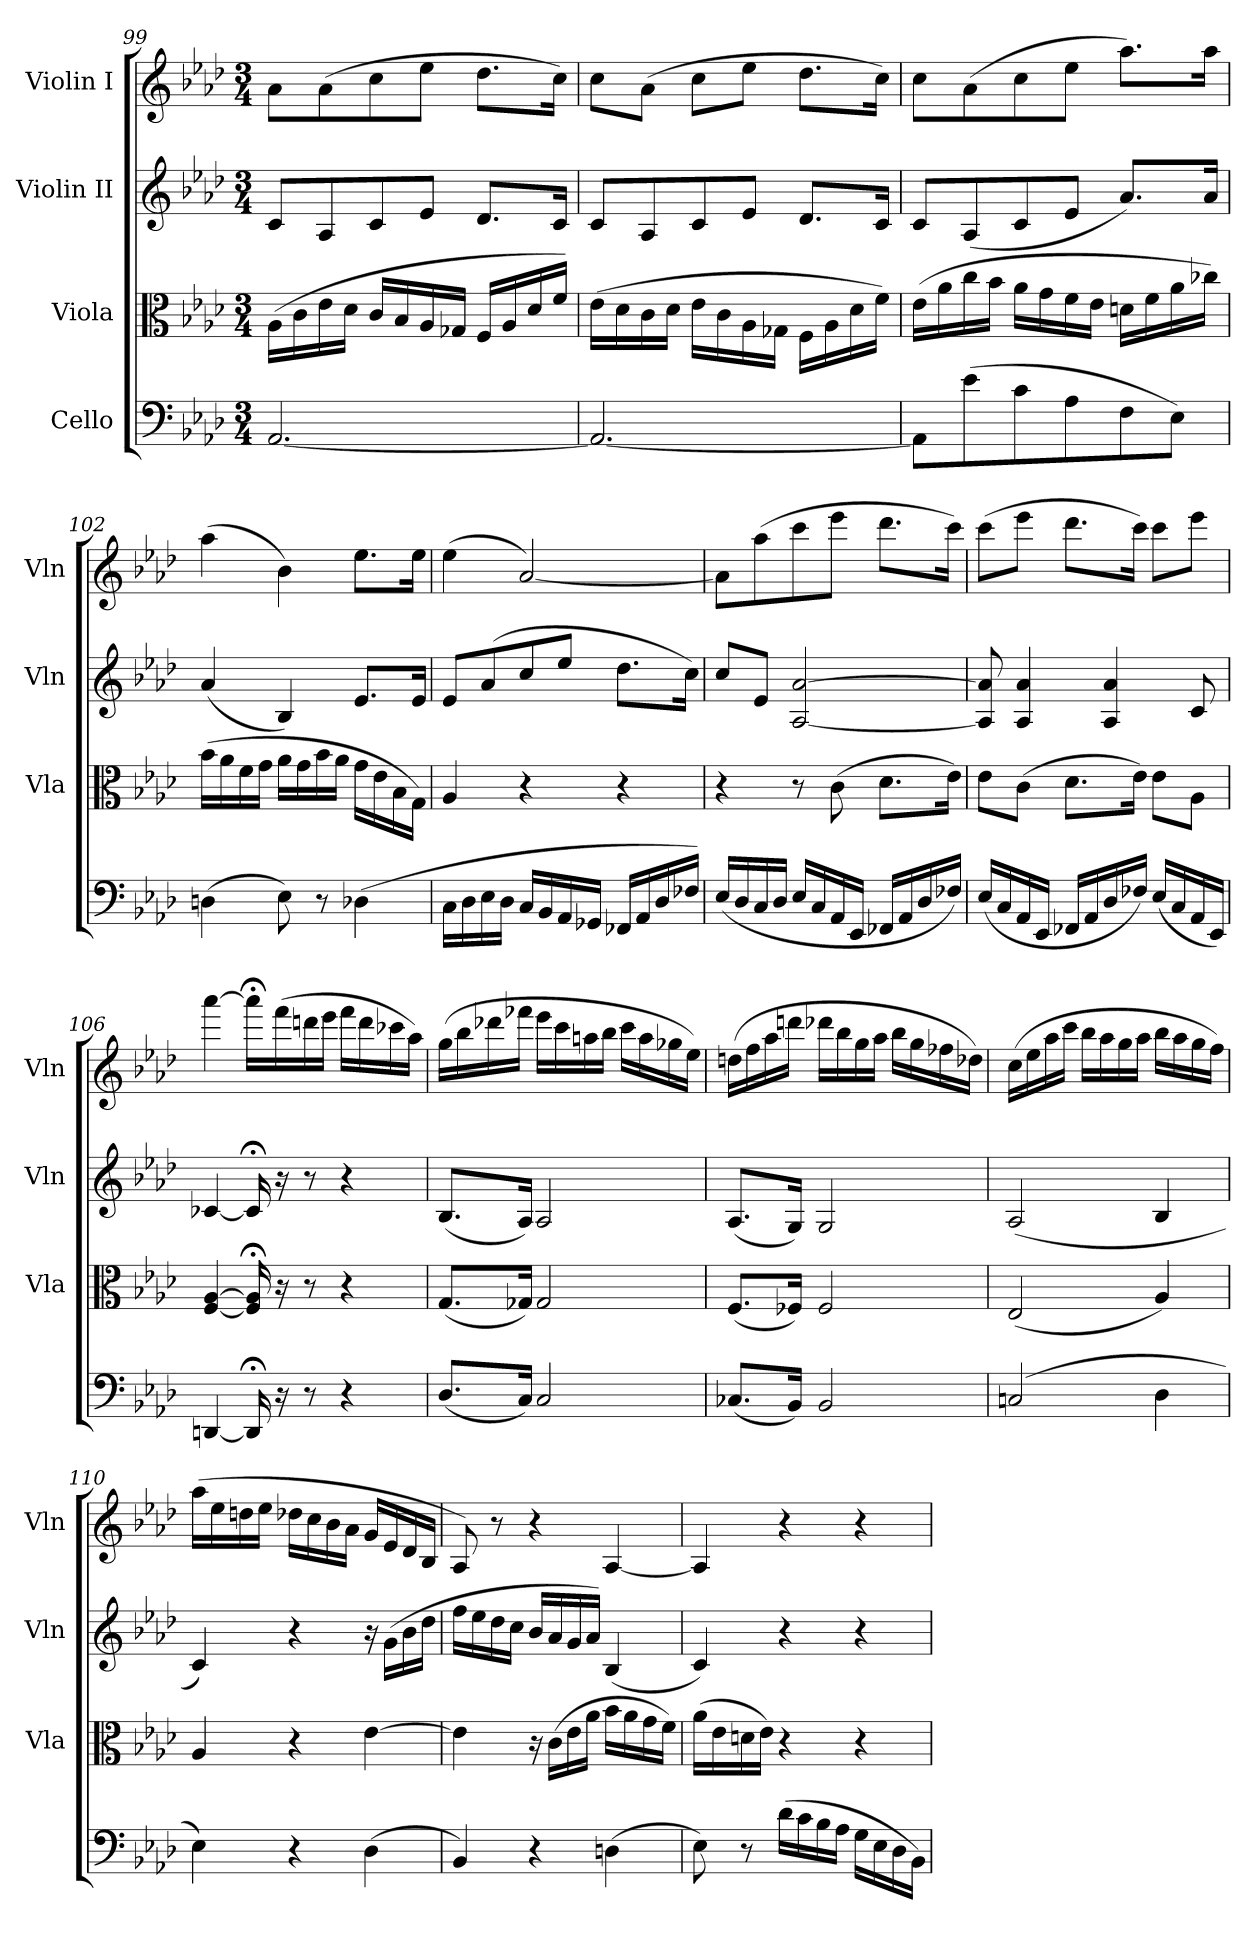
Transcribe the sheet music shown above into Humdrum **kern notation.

**kern	**kern	**kern	**kern
*part4	*part3	*part2	*part1
*staff4	*staff3	*staff2	*staff1
*I"Cello	*I"Viola	*I"Violin II	*I"Violin I
*	*I'Vla	*I'Vln	*I'Vln
!!LO:LB:g=z
*clefF4	*clefC3	*clefG2	*clefG2
*k[b-e-a-d-]	*k[b-e-a-d-]	*k[b-e-a-d-]	*k[b-e-a-d-]
*M3/4	*M3/4	*M3/4	*M3/4
=99	=99	=99	=99
[2.AA-/	(>16A-\LL	8c/L	8a-\L
.	16c\	.	.
.	16e-\	8A-/	(>8a-\
.	16d-\JJ	.	.
.	16c/LL	8c/	8cc\
.	16B-/	.	.
.	16A-/	8e-/J	8ee-\J
.	16G-X/JJ	.	.
.	16F/LL	8.d-/L	8.dd-\L
.	16A-/	.	.
.	16d-/	.	.
.	16f/JJ)	16c/Jk	16cc\Jk)
=100	=100	=100	=100
2.AA-/_	(>16e-\LL	8c/L	8cc\L
.	16d-\	.	.
.	16c\	8A-/	(>8a-\J
.	16d-\JJ	.	.
.	16e-\LL	8c/	8cc\L
.	16c\	.	.
.	16A-\	8e-/J	8ee-\J
.	16G-X\JJ	.	.
.	16F\LL	8.d-/L	8.dd-\L
.	16A-\	.	.
.	16d-\	.	.
.	16f\JJ)	16c/Jk	16cc\Jk)
=101	=101	=101	=101
8AA-\L]	(>16e-\LL	8c/L	8cc\L
.	16a-\	.	.
(>8e-\	16cc\	(<8A-/	(>8a-\
.	16b-\JJ	.	.
8c\	16a-\LL	8c/	8cc\
.	16g\	.	.
8A-\	16f\	8e-/J	8ee-\J
.	16e-\JJ	.	.
8F\	16dn\LL	8.a-/L)	8.aa-\L)
.	16f\	.	.
8E-\J)	16a-\	.	.
.	16cc-X\JJ)	16a-/Jk	16aa-\Jk
=102	=102	=102	=102
(>4Dn\	(>16b-\LL	(<4a-/	(>4aa-\
.	16a-\	.	.
.	16f\	.	.
.	16g\JJ	.	.
8E-\)	16a-\LL	4B-/)	4b-\)
.	16g\	.	.
8r	16b-\	.	.
.	16a-\JJ	.	.
(>4D-X\	16g\LL	8.e-/L	8.ee-\L
.	16e-\	.	.
.	16B-\	.	.
.	16G\JJ)	16e-/Jk	16ee-\Jk
=103	=103	=103	=103
16C\LL	4A-/	8e-/L	(>4ee-\
16D-\	.	.	.
16E-\	.	(>8a-/	.
16D-\JJ	.	.	.
16C/LL	4r	8cc/	[2a-/)
16BB-/	.	.	.
16AA-/	.	8ee-/J	.
16GG-X/JJ	.	.	.
16FF-X/LL	4r	8.dd-\L	.
16AA-/	.	.	.
16D-/	.	.	.
16F-X/JJ)	.	16cc\Jk)	.
=104	=104	=104	=104
(<16E-/LL	4r	8cc/L	8a-\L]
16D-/	.	.	.
16C/	.	8e-/J	(>8aa-\
16D-/JJ	.	.	.
16E-/LL	8r	[2A-/ [2a-/	8ccc\
16C/	.	.	.
16AA-/	(>8c\	.	8eee-\J
16EE-/JJ	.	.	.
16FF-X/LL	8.d-\L	.	8.ddd-\L
16AA-/	.	.	.
16D-/	.	.	.
16F-X/JJ)	16e-\Jk)	.	16ccc\Jk)
!!LO:PB:g=z
=105	=105	=105	=105
(<16E-/LL	8e-\L	8A-/] 8a-/]	(>8ccc\L
16C/	.	.	.
16AA-/	(>8c\J	4A-/ 4a-/	8eee-\J
16EE-/JJ	.	.	.
16FF-X/LL	8.d-\L	.	8.ddd-\L
16AA-/	.	.	.
16D-/	.	4A-/ 4a-/	.
16F-X/JJ)	16e-\Jk)	.	16ccc\Jk)
(<16E-/LL	8e-\L	.	8ccc\L
16C/	.	.	.
16AA-/	8A-\J	8c/	8eee-\J
16EE-/JJ)	.	.	.
=106	=106	=106	=106
[4DDn/	[4F/ [4A-/	[4c-X/	[4aaa-\
16DD;</]	16F/];< 16A-/];<	16c-;</]	16aaa-;<\LL]
16r	16r	16r	(>16fff\
8r	8r	8r	16dddn\
.	.	.	16eee-\JJ
4r	4r	4r	16fff\LL
.	.	.	16ddd\
.	.	.	16ccc-X\
.	.	.	16aa-\JJ)
=107	=107	=107	=107
(<8.D-/L	(<8.G/L	(<8.B-/L	(>16gg\LL
.	.	.	16bb-\
.	.	.	16ddd-X\
16C/Jk)	16G-X/Jk)	16A-/Jk)	16fff-X\JJ
2C/	2G-/	2A-/	16eee-\LL
.	.	.	16ccc\
.	.	.	16aan\
.	.	.	16bb-\JJ
.	.	.	16ccc\LL
.	.	.	16aa\
.	.	.	16gg-X\
.	.	.	16ee-\JJ)
=108	=108	=108	=108
(<8.C-X/L	(<8.F/L	(<8.A-/L	(>16ddn\LL
.	.	.	16ff\
.	.	.	16aa-\
16BB-/Jk)	16F-X/Jk)	16G/Jk)	16dddn\JJ
2BB-/	2F-/	2G/	16ddd-X\LL
.	.	.	16bb-\
.	.	.	16gg\
.	.	.	16aa-\JJ
.	.	.	16bb-\LL
.	.	.	16gg\
.	.	.	16ff-X\
.	.	.	16dd-X\JJ)
=109	=109	=109	=109
(>2Cn/	(<2E-/	(<2A-/	(>16cc\LL
.	.	.	16ee-\
.	.	.	16aa-\
.	.	.	16ccc\JJ
.	.	.	16bb-\LL
.	.	.	16aa-\
.	.	.	16gg\
.	.	.	16aa-\JJ
4D-\	4A-/)	4B-/	16bb-\LL
.	.	.	16aa-\
.	.	.	16gg\
.	.	.	16ff\JJ)
!!LO:LB:g=z
=110	=110	=110	=110
4E-\)	4A-/	4c/)	(>16aa-\LL
.	.	.	16ee-\
.	.	.	16ddn\
.	.	.	16ee-\JJ
4r	4r	4r	16dd-X\LL
.	.	.	16cc\
.	.	.	16b-\
.	.	.	16a-\JJ
(>4D-\	[4e-\	16r	16g/LL
.	.	(>16g\LL	16e-/
.	.	16b-\	16d-/
.	.	16dd-\JJ	16B-/JJ
=111	=111	=111	=111
4BB-/)	4e-\]	16ff\LL	8A-/)
.	.	16ee-\	.
.	.	16dd-\	8r
.	.	16cc\JJ	.
4r	16r	16b-/LL	4r
.	(>16c\LL	16a-/	.
.	16e-\	16g/	.
.	16a-\JJ	16a-/JJ)	.
(>4Dn\	16b-\LL	(<4B-/	[4A-/
.	16a-\	.	.
.	16g\	.	.
.	16f\JJ)	.	.
=112	=112	=112	=112
8E-\)	(>16a-\LL	4c/)	4A-/]
.	16e-\	.	.
8r	16dn\	.	.
.	16e-\JJ)	.	.
(>16d-\LL	4r	4r	4r
16c\	.	.	.
16B-\	.	.	.
16A-\JJ	.	.	.
16G\LL	4r	4r	4r
16E-\	.	.	.
16D-\	.	.	.
16BB-\JJ)	.	.	.
=	=	=	=
*-	*-	*-	*-
